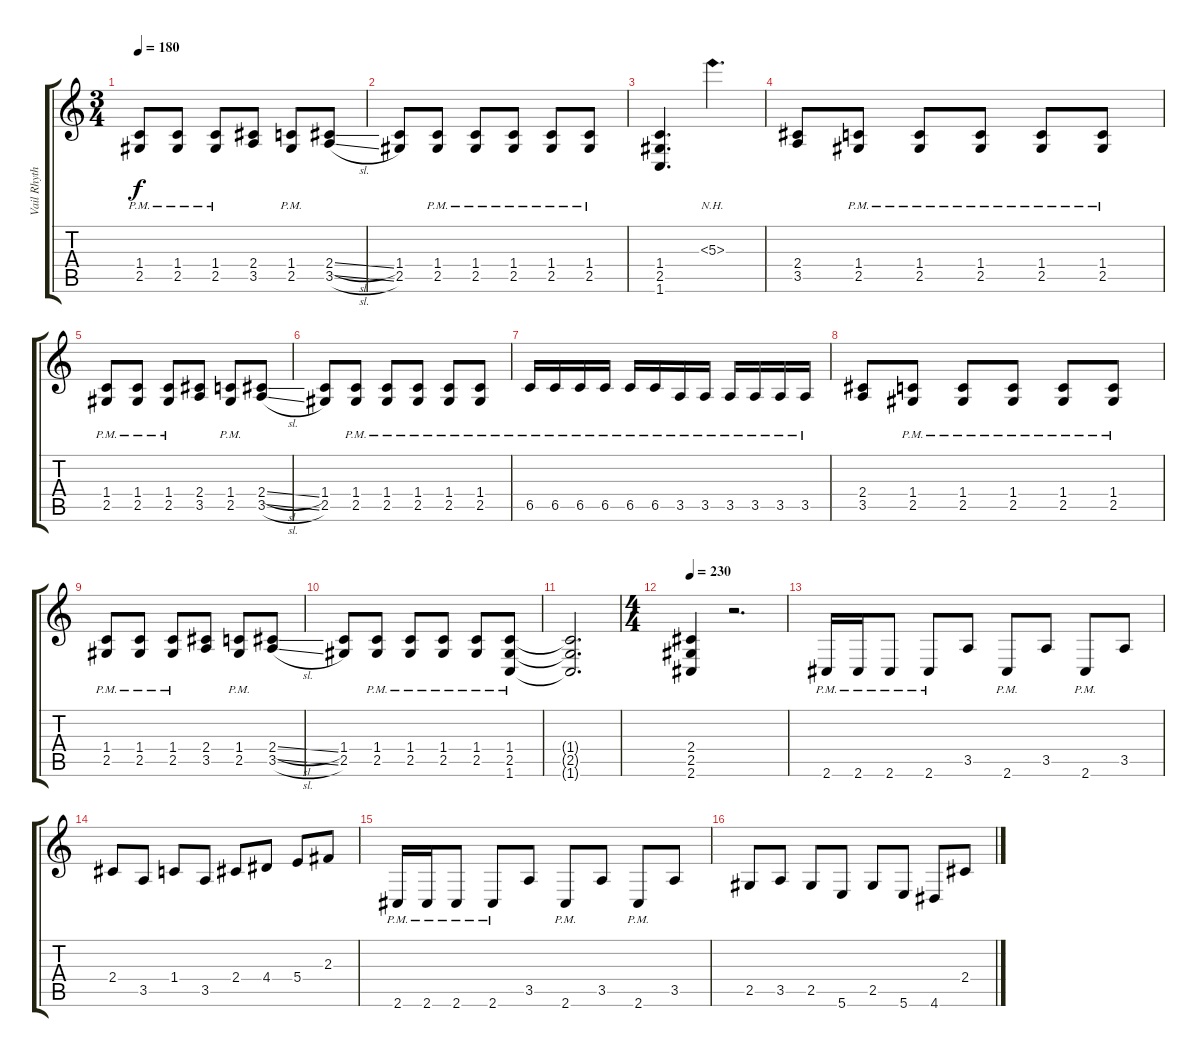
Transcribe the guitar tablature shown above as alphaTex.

\track ("Vail Rhythm" "Vail Rhyth") {instrument overdrivenguitar}
\staff {score tabs}
\tuning (Db4 Ab3 E3 B2 Gb2 B1) {hide}
\ts (3 4)
\tempo 180
\clef g2
\ks c
(1.4{pm} 2.5{pm}).8{dy f} (1.4{pm} 2.5{pm}).8 (1.4{pm} 2.5{pm}).8 (2.4 3.5).8 (1.4{pm} 2.5{pm}).8 (2.4{sl} 3.5{sl}).8 |
(1.4 2.5).8 (1.4{pm} 2.5{pm}).8 (1.4{pm} 2.5{pm}).8 (1.4{pm} 2.5{pm}).8 (1.4{pm} 2.5{pm}).8 (1.4{pm} 2.5{pm}).8 |
(1.4 2.5 1.6).4{d} 5.3{nh}.4{d} |
(2.4 3.5).8 (1.4{pm} 2.5{pm}).8 (1.4{pm} 2.5{pm}).8 (1.4{pm} 2.5{pm}).8 (1.4{pm} 2.5{pm}).8 (1.4{pm} 2.5{pm}).8 |
(1.4{pm} 2.5{pm}).8 (1.4{pm} 2.5{pm}).8 (1.4{pm} 2.5{pm}).8 (2.4 3.5).8 (1.4{pm} 2.5{pm}).8 (2.4{sl} 3.5{sl}).8 |
(1.4 2.5).8 (1.4{pm} 2.5{pm}).8 (1.4{pm} 2.5{pm}).8 (1.4{pm} 2.5{pm}).8 (1.4{pm} 2.5{pm}).8 (1.4{pm} 2.5{pm}).8 |
6.5{pm}.16 6.5{pm}.16 6.5{pm}.16 6.5{pm}.16 6.5{pm}.16 6.5{pm}.16 3.5{pm}.16 3.5{pm}.16 3.5{pm}.16 3.5{pm}.16 3.5{pm}.16 3.5{pm}.16 |
(2.4 3.5).8 (1.4{pm} 2.5{pm}).8 (1.4{pm} 2.5{pm}).8 (1.4{pm} 2.5{pm}).8 (1.4{pm} 2.5{pm}).8 (1.4{pm} 2.5{pm}).8 |
(1.4{pm} 2.5{pm}).8 (1.4{pm} 2.5{pm}).8 (1.4{pm} 2.5{pm}).8 (2.4 3.5).8 (1.4{pm} 2.5{pm}).8 (2.4{sl} 3.5{sl}).8 |
(1.4 2.5).8 (1.4{pm} 2.5{pm}).8 (1.4{pm} 2.5{pm}).8 (1.4{pm} 2.5{pm}).8 (1.4{pm} 2.5{pm}).8 (1.4{pm} 2.5{pm} 1.6).8 |
(1.4{t} 2.5{t} 1.6{t}).2{d} |
\ts (4 4)
\tempo 230
(2.4 2.5 2.6).4 r.2{d} |
2.6{pm}.16 2.6{pm}.16 2.6{pm}.8 2.6{pm}.8 3.5.8 2.6{pm}.8 3.5.8 2.6{pm}.8 3.5.8 |
2.4.8 3.5.8 1.4.8 3.5.8 2.4.8 4.4.8 5.4.8 2.3.8 |
2.6{pm}.16 2.6{pm}.16 2.6{pm}.8 2.6{pm}.8 3.5.8 2.6{pm}.8 3.5.8 2.6{pm}.8 3.5.8 |
2.5.8 3.5.8 2.5.8 5.6.8 2.5.8 5.6.8 4.6.8 2.4.8
